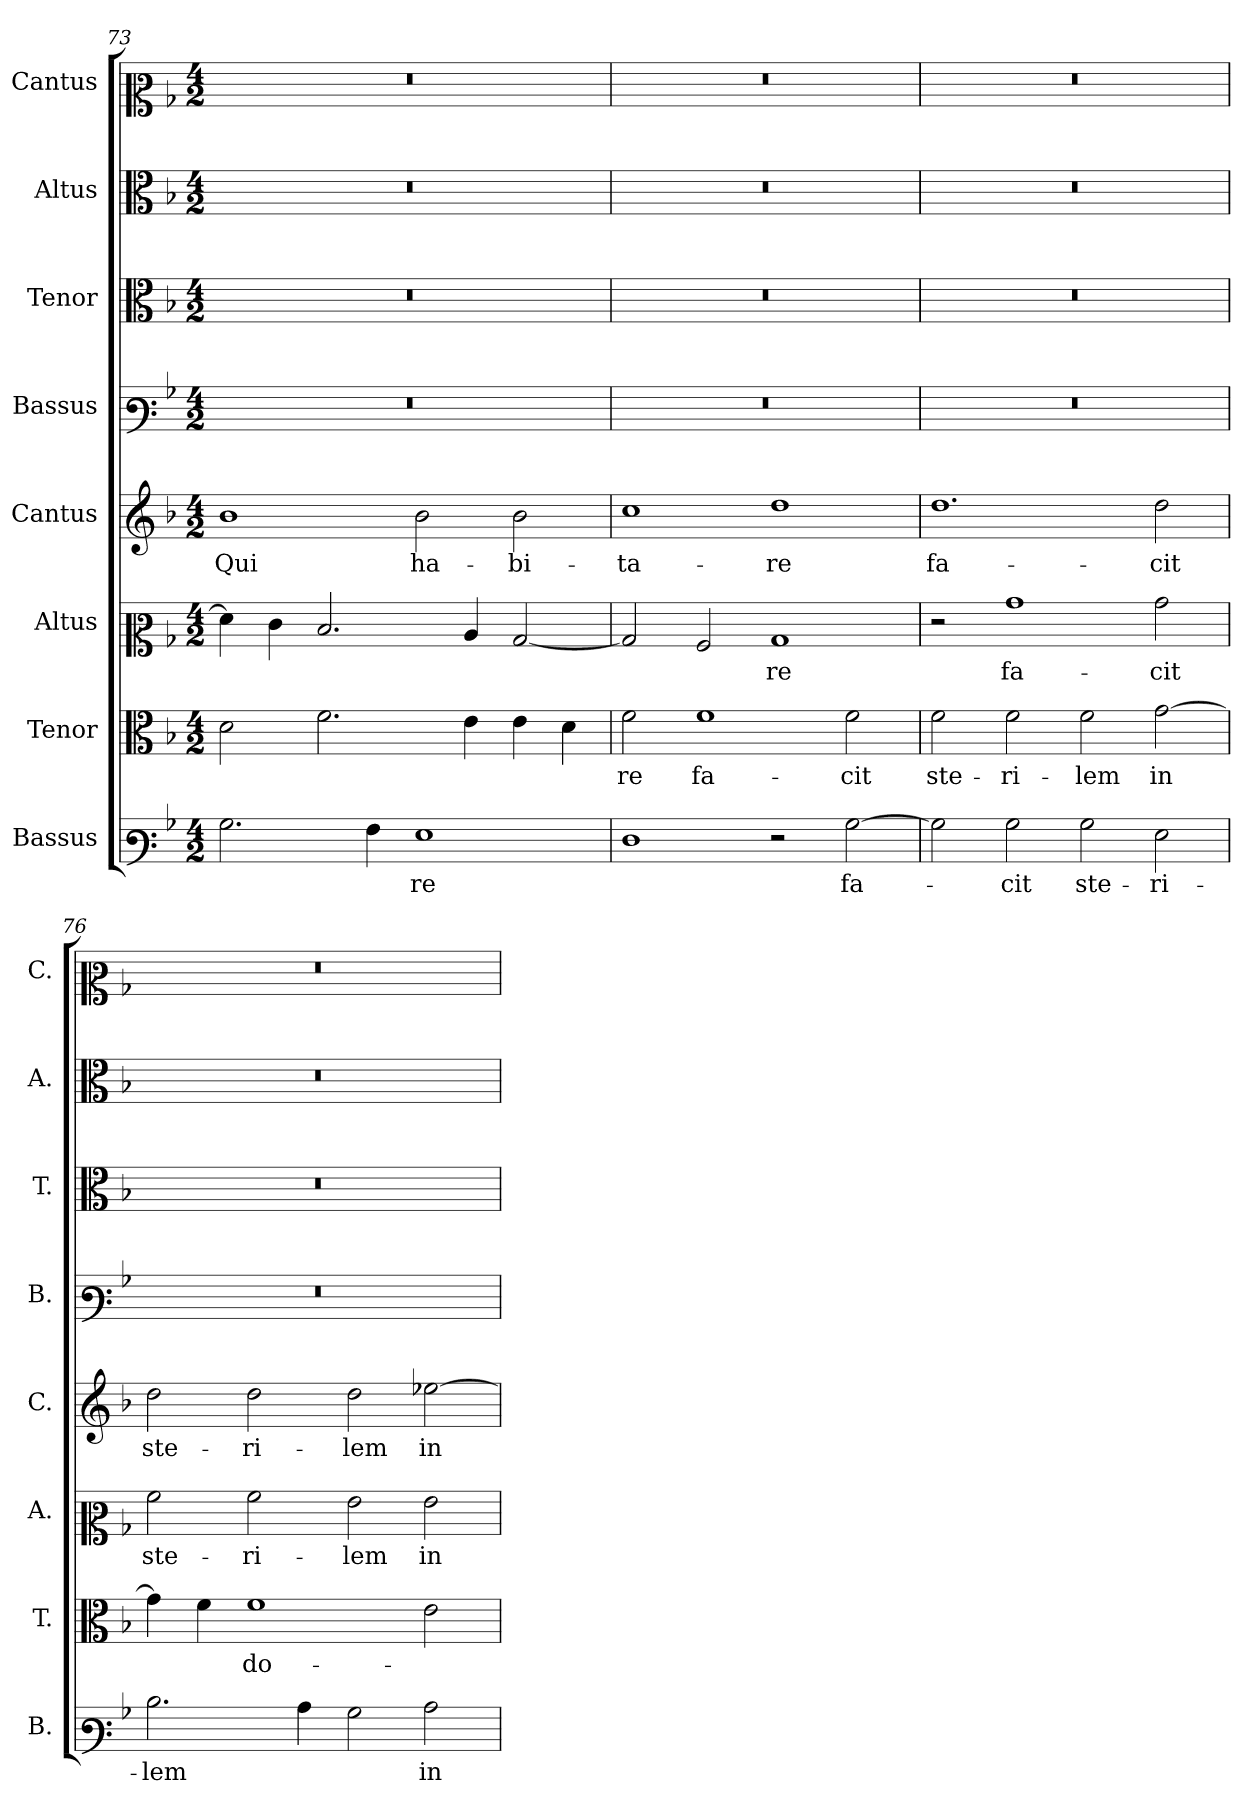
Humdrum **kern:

**kern	**text	**kern	**text	**kern	**text	**kern	**text	**kern	**kern	**kern	**kern
*part8	*part8	*part7	*part7	*part6	*part6	*part5	*part5	*part4	*part3	*part2	*part1
*staff8	*staff8	*staff7	*staff7	*staff6	*staff6	*staff5	*staff5	*staff4	*staff3	*staff2	*staff1
*I"Bassus	*	*I"Tenor	*	*I"Altus	*	*I"Cantus	*	*I"Bassus	*I"Tenor	*I"Altus	*I"Cantus
*I'B.	*	*I'T.	*	*I'A.	*	*I'C.	*	*I'B.	*I'T.	*I'A.	*I'C.
*clefF3	*	*clefC3	*	*clefC2	*	*clefG2	*	*clefF3	*clefC3	*clefC3	*clefC2
*k[b-]	*	*k[b-]	*	*k[b-]	*	*k[b-]	*	*k[b-]	*k[b-]	*k[b-]	*k[b-]
*M4/2	*	*M4/2	*	*M4/2	*	*M4/2	*	*M4/2	*M4/2	*M4/2	*M4/2
=73	=73	=73	=73	=73	=73	=73	=73	=73	=73	=73	=73
!	!	!	!	!	!	!	!LO:LY:b	!	!	!	!
2.B-\	.	2d\	.	4f\]	.	1b-	Qui	0r	0r	0r	0r
.	.	.	.	4e\	.	.	.	.	.	.	.
.	.	2.f\	.	2.d/	.	.	.	.	.	.	.
4A\	.	.	.	.	.	.	.	.	.	.	.
!	!LO:LY:b	!	!	!	!	!	!LO:LY:b	!	!	!	!
1G	-re	.	.	.	.	2b-\	ha-	.	.	.	.
.	.	4e\	.	4c/	.	.	.	.	.	.	.
!	!	!	!	!	!	!	!LO:LY:b	!	!	!	!
.	.	4e\	.	[2B-/	.	2b-\	-bi-	.	.	.	.
.	.	4d\	.	.	.	.	.	.	.	.	.
=74	=74	=74	=74	=74	=74	=74	=74	=74	=74	=74	=74
!	!	!	!LO:LY:b	!	!	!	!LO:LY:b	!	!	!	!
1F	.	2f\	-re	2B-/]	.	1cc	-ta-	0r	0r	0r	0r
!	!	!	!LO:LY:b	!	!	!	!	!	!	!	!
.	.	1f	fa-	2A/	.	.	.	.	.	.	.
!	!	!	!	!	!LO:LY:b	!	!LO:LY:b	!	!	!	!
2r	.	.	.	1B-	-re	1dd	-re	.	.	.	.
!	!LO:LY:b	!	!LO:LY:b	!	!	!	!	!	!	!	!
[2B-\	fa-	2f\	-cit	.	.	.	.	.	.	.	.
=75	=75	=75	=75	=75	=75	=75	=75	=75	=75	=75	=75
!	!	!	!LO:LY:b	!	!	!	!LO:LY:b	!	!	!	!
2B-\]	.	2f\	ste-	2r	.	1.dd	fa-	0r	0r	0r	0r
!	!LO:LY:b	!	!LO:LY:b	!	!LO:LY:b	!	!	!	!	!	!
2B-\	cit	2f\	-ri-	1b-	fa-	.	.	.	.	.	.
!	!LO:LY:b	!	!LO:LY:b	!	!	!	!	!	!	!	!
2B-\	ste-	2f\	-lem	.	.	.	.	.	.	.	.
!	!LO:LY:b	!	!LO:LY:b	!	!LO:LY:b	!	!LO:LY:b	!	!	!	!
2G\	-ri-	[2g\	in	2b-\	-cit	2dd\	-cit	.	.	.	.
=76	=76	=76	=76	=76	=76	=76	=76	=76	=76	=76	=76
!	!LO:LY:b	!	!	!	!LO:LY:b	!	!LO:LY:b	!	!	!	!
2.d\	-lem	4g\]	.	2a\	ste-	2dd\	ste-	0r	0r	0r	0r
.	.	4f\	.	.	.	.	.	.	.	.	.
!	!	!	!LO:LY:b	!	!LO:LY:b	!	!LO:LY:b	!	!	!	!
.	.	1f	do-	2a\	-ri-	2dd\	-ri-	.	.	.	.
4c\	.	.	.	.	.	.	.	.	.	.	.
!	!	!	!	!	!LO:LY:b	!	!LO:LY:b	!	!	!	!
2B-\	.	.	.	2g\	-lem	2dd\	-lem	.	.	.	.
!	!LO:LY:b	!	!	!	!LO:LY:b	!	!LO:LY:b	!	!	!	!
2c\	in	2e\	.	2g\	in	[2ee-X\	in-	.	.	.	.
=	=	=	=	=	=	=	=	=	=	=	=
*-	*-	*-	*-	*-	*-	*-	*-	*-	*-	*-	*-
